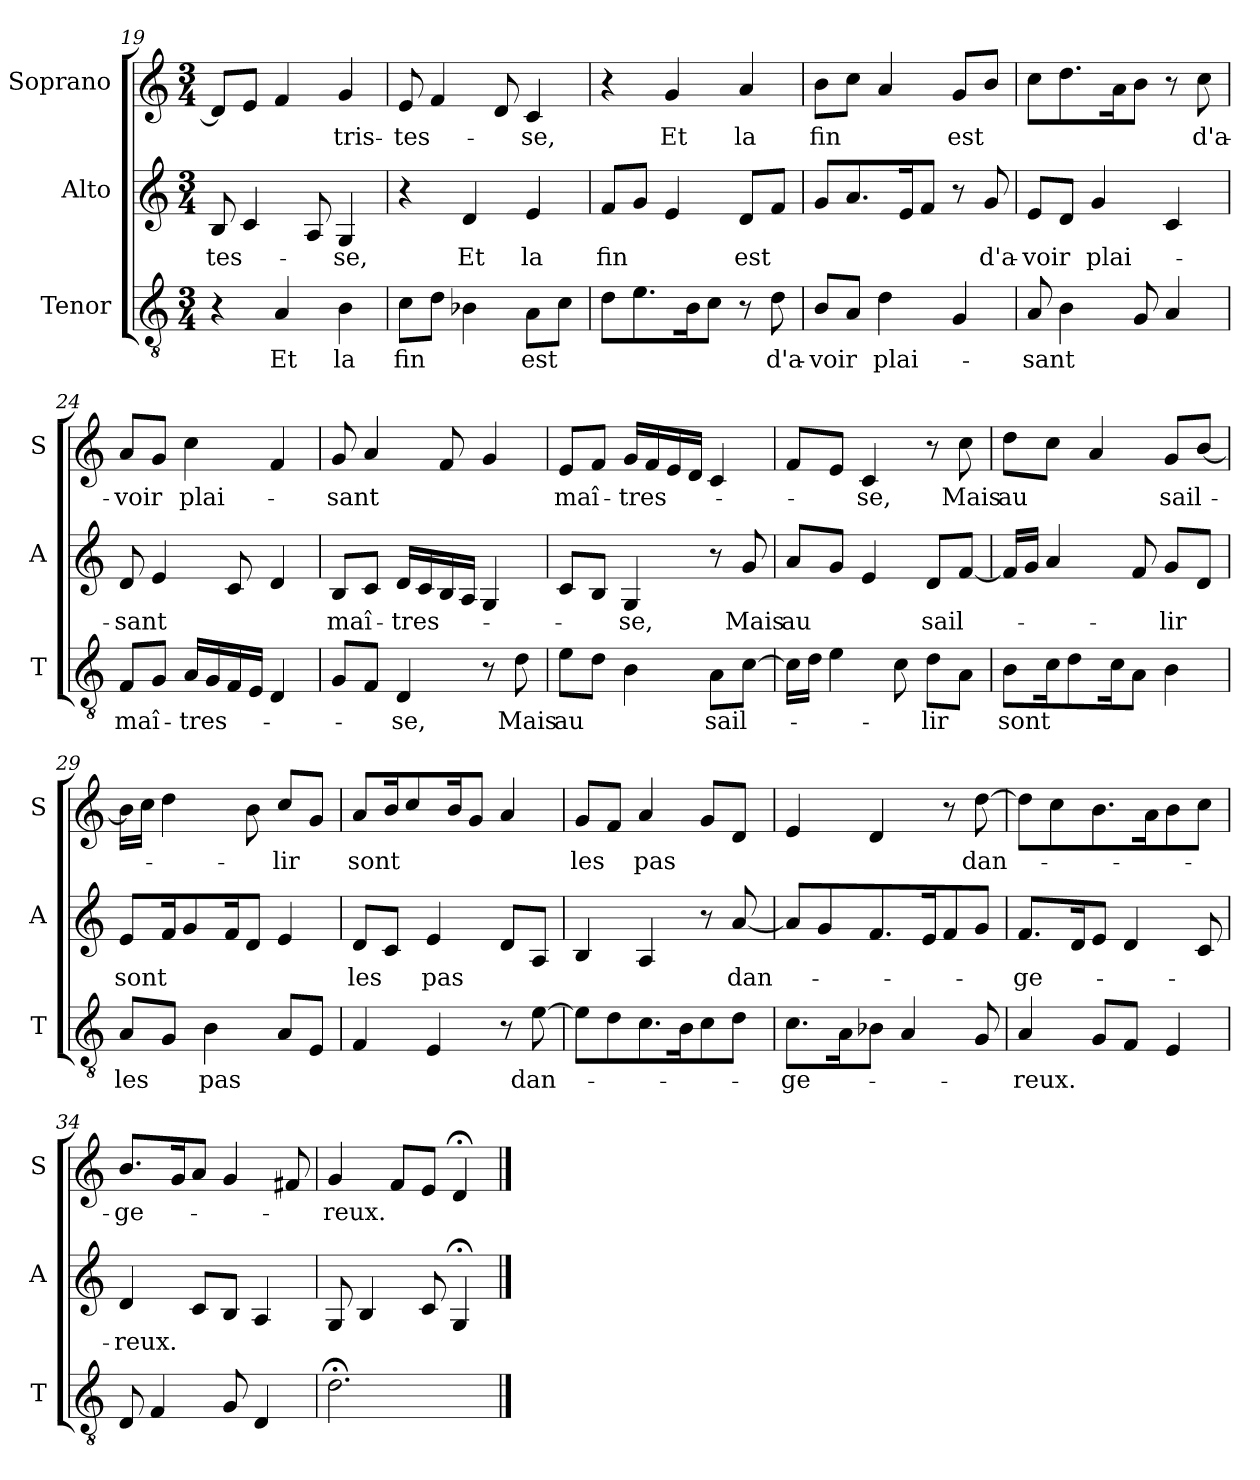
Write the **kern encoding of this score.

**kern	**text	**kern	**text	**kern	**text
*part3	*part3	*part2	*part2	*part1	*part1
*staff3	*staff3	*staff2	*staff2	*staff1	*staff1
*I"Tenor	*	*I"Alto	*	*I"Soprano	*
*I'T	*	*I'A	*	*I'S	*
*clefGv2	*	*clefG2	*	*clefG2	*
*k[]	*	*k[]	*	*k[]	*
*C:	*	*C:	*	*C:	*
*M3/4	*	*M3/4	*	*M3/4	*
=19	=19	=19	=19	=19	=19
!	!	!	!LO:LY:b	!	!
4r	.	8B/	-tes-	8d/L]	.
.	.	4c/	.	8e/J	.
!	!LO:LY:b	!	!	!	!
4A/	Et	.	.	4f/	.
.	.	8A/	.	.	.
!	!LO:LY:b	!	!LO:LY:b	!	!LO:LY:b
4B\	la	4G/	-se,	4g/	tris-
=20	=20	=20	=20	=20	=20
!	!LO:LY:b	!	!	!	!LO:LY:b
8c\L	fin	4r	.	8e/	-tes-
8d\J	.	.	.	4f/	.
!	!	!	!LO:LY:b	!	!
4B-X\	.	4d/	Et	.	.
.	.	.	.	8d/	.
!	!LO:LY:b	!	!LO:LY:b	!	!LO:LY:b
8A\L	est	4e/	la	4c/	-se,
8c\J	.	.	.	.	.
=21	=21	=21	=21	=21	=21
!	!	!	!LO:LY:b	!	!
8d\L	.	8f/L	fin	4r	.
8.e\	.	8g/J	.	.	.
!	!	!	!	!	!LO:LY:b
.	.	4e/	.	4g/	Et
16B\k	.	.	.	.	.
8c\J	.	.	.	.	.
!	!	!	!LO:LY:b	!	!LO:LY:b
8r	.	8d/L	est	4a/	la
!	!LO:LY:b	!	!	!	!
8d\	d'a-	8f/J	.	.	.
!!LO:LB:g=z
=22	=22	=22	=22	=22	=22
!	!LO:LY:b	!	!	!	!LO:LY:b
8B/L	-voir	8g/L	.	8b\L	fin
8A/J	.	8.a/	.	8cc\J	.
!	!LO:LY:b	!	!	!	!
4d\	plai-	.	.	4a/	.
.	.	16e/k	.	.	.
.	.	8f/J	.	.	.
!	!	!	!	!	!LO:LY:b
4G/	.	8r	.	8g/L	est
!	!	!	!LO:LY:b	!	!
.	.	8g/	d'a-	8b/J	.
=23	=23	=23	=23	=23	=23
!	!LO:LY:b	!	!LO:LY:b	!	!
8A/	-sant	8e/L	-voir	8cc\L	.
4B\	.	8d/J	.	8.dd\	.
!	!	!	!LO:LY:b	!	!
.	.	4g/	plai-	.	.
.	.	.	.	16a\k	.
8G/	.	.	.	8b\J	.
4A/	.	4c/	.	8r	.
!	!	!	!	!	!LO:LY:b
.	.	.	.	8cc\	d'a-
=24	=24	=24	=24	=24	=24
!	!LO:LY:b	!	!LO:LY:b	!	!LO:LY:b
8F/L	maî-	8d/	-sant	8a/L	-voir
8G/J	.	4e/	.	8g/J	.
!	!LO:LY:b	!	!	!	!LO:LY:b
16A/LL	-tres-	.	.	4cc\	plai-
16G/	.	.	.	.	.
16F/	.	8c/	.	.	.
16E/JJ	.	.	.	.	.
4D/	.	4d/	.	4f/	.
=25	=25	=25	=25	=25	=25
!	!	!	!LO:LY:b	!	!LO:LY:b
8G/L	.	8B/L	maî-	8g/	-sant
8F/J	.	8c/J	.	4a/	.
!	!LO:LY:b	!	!LO:LY:b	!	!
4D/	-se,	16d/LL	-tres-	.	.
.	.	16c/	.	.	.
.	.	16B/	.	8f/	.
.	.	16A/JJ	.	.	.
8r	.	4G/	.	4g/	.
!	!LO:LY:b	!	!	!	!
8d\	Mais	.	.	.	.
=26	=26	=26	=26	=26	=26
!	!LO:LY:b	!	!	!	!LO:LY:b
8e\L	au	8c/L	.	8e/L	maî-
8d\J	.	8B/J	.	8f/J	.
!	!	!	!LO:LY:b	!	!LO:LY:b
4B\	.	4G/	-se,	16g/LL	-tres-
.	.	.	.	16f/	.
.	.	.	.	16e/	.
.	.	.	.	16d/JJ	.
!	!LO:LY:b	!	!	!	!
8A\L	sail-	8r	.	4c/	.
!	!	!	!LO:LY:b	!	!
[8c\J	.	8g/	Mais	.	.
!!LO:LB:g=z
=27	=27	=27	=27	=27	=27
!	!	!	!LO:LY:b	!	!
16c\LL]	.	8a/L	au	8f/L	.
16d\JJ	.	.	.	.	.
4e\	.	8g/J	.	8e/J	.
!	!	!	!	!	!LO:LY:b
.	.	4e/	.	4c/	-se,
8c\	.	.	.	.	.
!	!LO:LY:b	!	!LO:LY:b	!	!
8d\L	-lir	8d/L	sail-	8r	.
!	!	!	!	!	!LO:LY:b
8A\J	.	[8f/J	.	8cc\	Mais
=28	=28	=28	=28	=28	=28
!	!LO:LY:b	!	!	!	!LO:LY:b
8B\L	sont	16f/LL]	.	8dd\L	au
.	.	16g/JJ	.	.	.
16c\k	.	4a/	.	8cc\J	.
8d\	.	.	.	.	.
.	.	.	.	4a/	.
16c\k	.	.	.	.	.
8A\J	.	8f/	.	.	.
!	!	!	!LO:LY:b	!	!LO:LY:b
4B\	.	8g/L	-lir	8g/L	sail-
.	.	8d/J	.	[8b/J	.
=29	=29	=29	=29	=29	=29
!	!LO:LY:b	!	!LO:LY:b	!	!
8A/L	les	8e/L	sont	16b\LL]	.
.	.	.	.	16cc\JJ	.
8G/J	.	16f/k	.	4dd\	.
.	.	8g/	.	.	.
!	!LO:LY:b	!	!	!	!
4B\	pas	.	.	.	.
.	.	16f/k	.	.	.
.	.	8d/J	.	8b\	.
!	!	!	!	!	!LO:LY:b
8A/L	.	4e/	.	8cc/L	-lir
8E/J	.	.	.	8g/J	.
=30	=30	=30	=30	=30	=30
!	!	!	!LO:LY:b	!	!LO:LY:b
4F/	.	8d/L	les	8a/L	sont
.	.	8c/J	.	16b/k	.
.	.	.	.	8cc/	.
!	!	!	!LO:LY:b	!	!
4E/	.	4e/	pas	.	.
.	.	.	.	16b/k	.
.	.	.	.	8g/J	.
8r	.	8d/L	.	4a/	.
!	!LO:LY:b	!	!	!	!
[8e\	dan-	8A/J	.	.	.
=31	=31	=31	=31	=31	=31
!	!	!	!	!	!LO:LY:b
8e\L]	.	4B/	.	8g/L	les
8d\	.	.	.	8f/J	.
!	!	!	!	!	!LO:LY:b
8.c\	.	4A/	.	4a/	pas
16B\k	.	.	.	.	.
8c\	.	8r	.	8g/L	.
!	!	!	!LO:LY:b	!	!
8d\J	.	[8a/	dan-	8d/J	.
!!LO:LB:g=z
=32	=32	=32	=32	=32	=32
!	!LO:LY:b	!	!	!	!
8.c\L	-ge-	8a/L]	.	4e/	.
.	.	8g/	.	.	.
16A\k	.	.	.	.	.
8B-X\J	.	8.f/	.	4d/	.
4A/	.	.	.	.	.
.	.	16e/k	.	.	.
.	.	8f/	.	8r	.
!	!	!	!	!	!LO:LY:b
8G/	.	8g/J	.	[8dd\	dan-
=33	=33	=33	=33	=33	=33
!	!LO:LY:b	!	!LO:LY:b	!	!
4A/	-reux.	8.f/L	-ge-	8dd\L]	.
.	.	.	.	8cc\	.
.	.	16d/k	.	.	.
8G/L	.	8e/J	.	8.b\	.
8F/J	.	4d/	.	.	.
.	.	.	.	16a\k	.
4E/	.	.	.	8b\	.
.	.	8c/	.	8cc\J	.
=34	=34	=34	=34	=34	=34
!	!	!	!LO:LY:b	!	!LO:LY:b
8D/	.	4d/	-reux.	8.b/L	-ge-
4F/	.	.	.	.	.
.	.	.	.	16g/k	.
.	.	8c/L	.	8a/J	.
8G/	.	8B/J	.	4g/	.
4D/	.	4A/	.	.	.
.	.	.	.	8f#X/	.
=35	=35	=35	=35	=35	=35
!	!	!	!	!	!LO:LY:b
2.d;<\	.	8G/	.	4g/	-reux.
.	.	4B/	.	.	.
.	.	.	.	8f/L	.
.	.	8c/	.	8e/J	.
.	.	4G;</	.	4d;</	.
==	==	==	==	==	==
*-	*-	*-	*-	*-	*-
